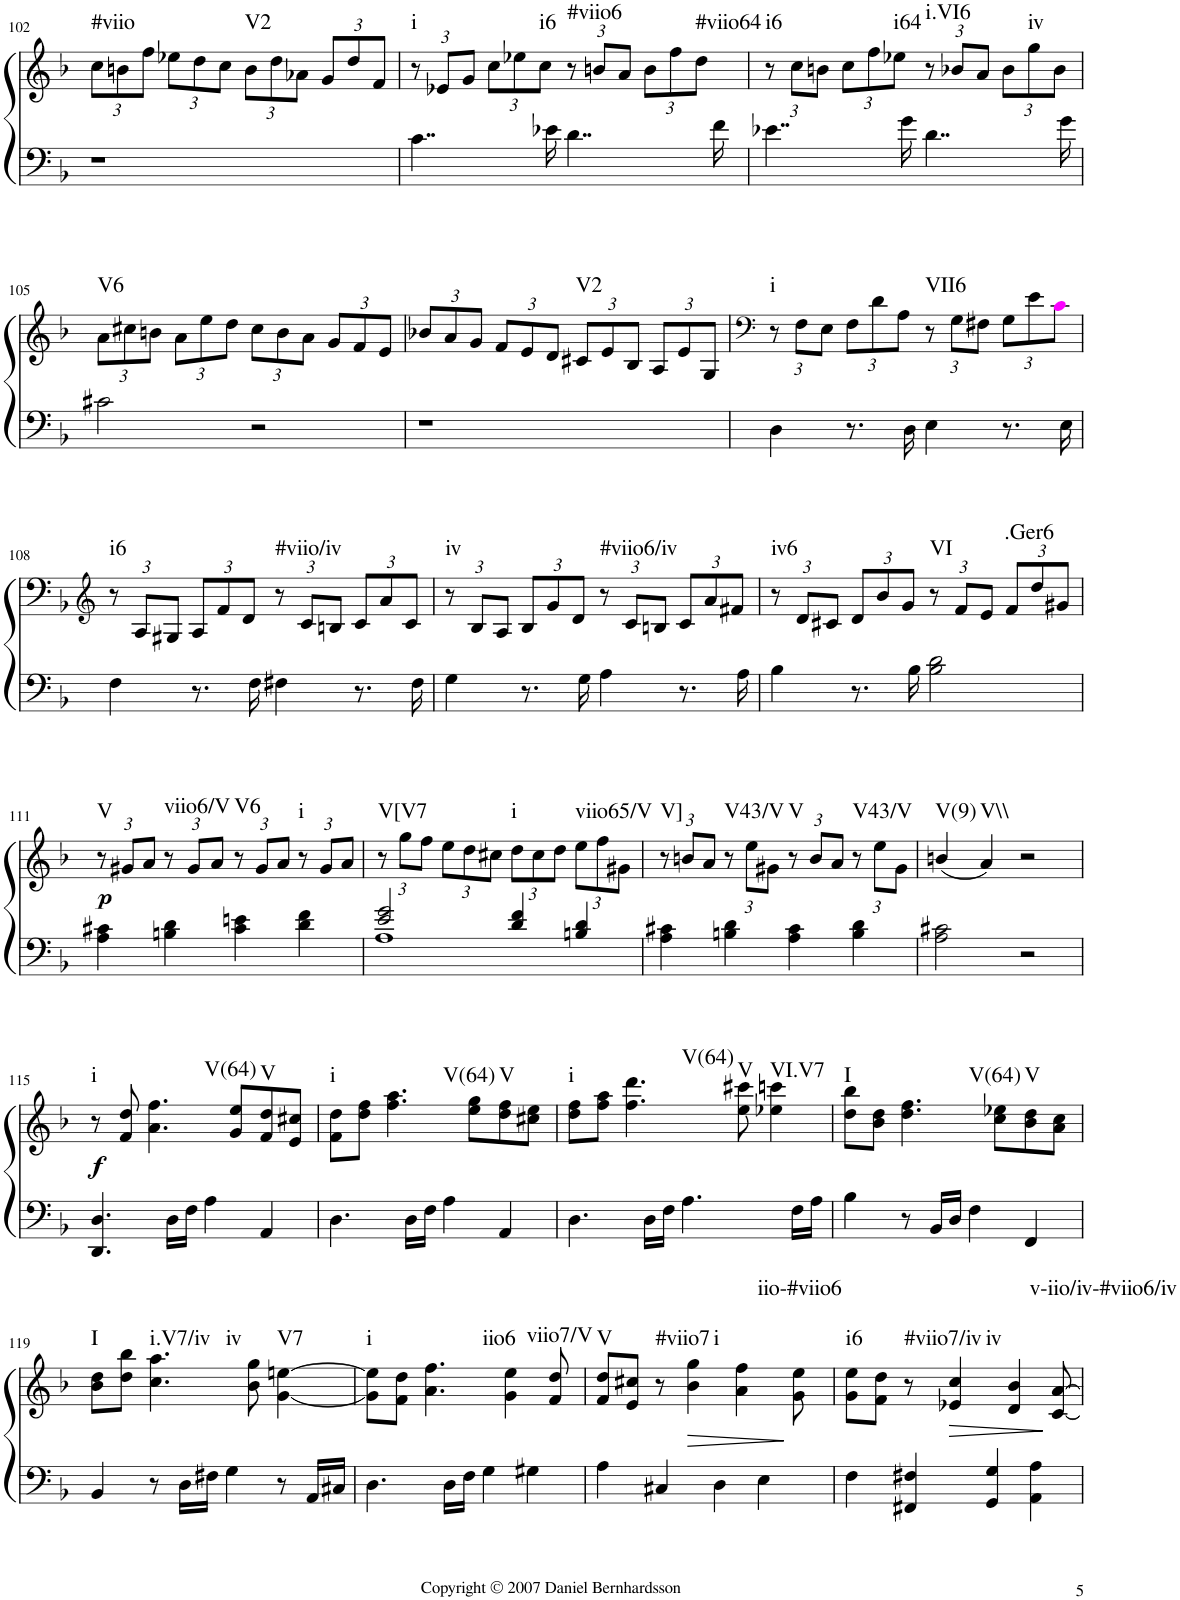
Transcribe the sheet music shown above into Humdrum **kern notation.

**kern	**kern	**dynam	**harte
*part1	*part1	*part1	*part1
*staff2	*staff1	*staff1/2	*
*I"Piano	*	*	*
*I'Pno.	*	*	*
!!LO:PB:g=z
*clefF4	*clefG2	*	*
*k[b-]	*k[b-]	*	*
*F:	*F:	*	*
*M4/4	*M4/4	*	*
*met(c)	*met(c)	*	*
*	*Xbrackettup	*	*
=102	=102	=102	=102
!	!	!	!LO:H:kt=#viio
1r	12cc\L	.	N
.	12bn\	.	.
.	12ff\J	.	.
.	12ee-X\L	.	.
.	12dd\	.	.
.	12cc\J	.	.
!	!	!	!LO:H:kt=V2
.	12b\L	.	N
.	12dd\	.	.
.	12a-X\J	.	.
.	12g/L	.	.
.	12dd/	.	.
.	12f/J	.	.
=103	=103	=103	=103
!	!	!	!LO:H:kt=i
4..c\	12r	.	N
.	12e-X/L	.	.
.	12g/J	.	.
.	12cc\L	.	.
.	12ee-X\	.	.
!	!	!	!LO:H:kt=i6
.	12cc\J	.	N
16e-X\	.	.	.
!	!	!	!LO:H:kt=#viio6
4..d\	12r	.	N
.	12bn/L	.	.
.	12a/J	.	.
.	12b\L	.	.
.	12ff\	.	.
!	!	!	!LO:H:kt=#viio64
.	12dd\J	.	N
16f\	.	.	.
=104	=104	=104	=104
!	!	!	!LO:H:kt=i6
4..e-X\	12r	.	N
.	12cc\L	.	.
.	12bn\J	.	.
.	12cc\L	.	.
.	12ff\	.	.
!	!	!	!LO:H:kt=i64
.	12ee-X\J	.	N
16g\	.	.	.
!	!	!	!LO:H:kt=i.VI6
4..d\	12r	.	N
.	12b-X/L	.	.
.	12a/J	.	.
.	12b-\L	.	.
!	!	!	!LO:H:kt=iv
.	12gg\	.	N
.	12b-\J	.	.
16g\	.	.	.
!!LO:LB:g=z
=105	=105	=105	=105
!	!	!	!LO:H:kt=V6
2c#X\	12a\L	.	N
.	12cc#X\	.	.
.	12bn\J	.	.
.	12a\L	.	.
.	12ee\	.	.
.	12dd\J	.	.
2r	12cc#\L	.	.
.	12b\	.	.
.	12a\J	.	.
.	12g/L	.	.
.	12f/	.	.
.	12e/J	.	.
=106	=106	=106	=106
1r	12b-X/L	.	.
.	12a/	.	.
.	12g/J	.	.
.	12f/L	.	.
.	12e/	.	.
.	12d/J	.	.
!	!	!	!LO:H:kt=V2
.	12c#X/L	.	N
.	12e/	.	.
.	12B-/J	.	.
.	12A/L	.	.
.	12e/	.	.
.	12G/J	.	.
=107	=107	=107	=107
*	*clefF4	*	*
!	!	!	!LO:H:kt=i
4D\	12r	.	N
.	12F\L	.	.
.	12E\J	.	.
8.r	12F\L	.	.
.	12d\	.	.
.	12A\J	.	.
16D\	.	.	.
!	!	!	!LO:H:kt=VII6
4E\	12r	.	N
.	12G\L	.	.
.	12F#X\J	.	.
8.r	12G\L	.	.
.	12e\	.	.
.	12ci\J	.	.
16E\	.	.	.
!!LO:LB:g=z
=108	=108	=108	=108
*	*clefG2	*	*
!	!	!	!LO:H:kt=i6
4F\	12r	.	N
.	12A/L	.	.
.	12G#X/J	.	.
8.r	12A/L	.	.
.	12f/	.	.
.	12d/J	.	.
16F\	.	.	.
!	!	!	!LO:H:kt=#viio/iv
4F#X\	12r	.	N
.	12c/L	.	.
.	12Bn/J	.	.
8.r	12c/L	.	.
.	12a/	.	.
.	12c/J	.	.
16F#\	.	.	.
=109	=109	=109	=109
!	!	!	!LO:H:kt=iv
4G\	12r	.	N
.	12B-/L	.	.
.	12A/J	.	.
8.r	12B-/L	.	.
.	12g/	.	.
.	12d/J	.	.
16G\	.	.	.
!	!	!	!LO:H:kt=#viio6/iv
4A\	12r	.	N
.	12c/L	.	.
.	12Bn/J	.	.
8.r	12c/L	.	.
.	12a/	.	.
.	12f#X/J	.	.
16A\	.	.	.
=110	=110	=110	=110
!	!	!	!LO:H:kt=iv6
4B-\	12r	.	N
.	12d/L	.	.
.	12c#X/J	.	.
8.r	12d/L	.	.
.	12b-/	.	.
.	12g/J	.	.
16B-\	.	.	.
!	!	!	!LO:H:kt=VI
2B-\ 2d\	12r	.	N
.	12f/L	.	.
.	12e/J	.	.
!	!	!	!LO:H:kt=.Ger6
.	12f/L	.	N
.	12dd/	.	.
.	12g#X/J	.	.
!!LO:LB:g=z
=111	=111	=111	=111
!	!	!LO:DY:b	!LO:H:kt=V
4A\ 4c#X\	12r	p	N
.	12g#X/L	.	.
.	12a/J	.	.
!	!	!	!LO:H:kt=viio6/V
4Bn\ 4d\	12r	.	N
.	12g#/L	.	.
.	12a/J	.	.
!	!	!	!LO:H:kt=V6
4c#\ 4en\	12r	.	N
.	12g#/L	.	.
.	12a/J	.	.
!	!	!	!LO:H:kt=i
4d\ 4f\	12r	.	N
.	12g#/L	.	.
.	12a/J	.	.
=112	=112	=112	=112
*^	*	*	*
!	!	!	!	!LO:H:kt=V[V7
2e/ 2g/	1A	12r	.	N
.	.	12gg\L	.	.
.	.	12ff\J	.	.
.	.	12ee\L	.	.
.	.	12dd\	.	.
.	.	12cc#X\J	.	.
!	!	!	!	!LO:H:kt=i
4d/ 4f/	.	12dd\L	.	N
.	.	12cc#\	.	.
.	.	12dd\J	.	.
!	!	!	!	!LO:H:kt=viio65/V
4Bn/ 4d/	.	12ee\L	.	N
.	.	12ff\	.	.
.	.	12g#X\J	.	.
*v	*v	*	*	*
=113	=113	=113	=113
!	!	!	!LO:H:kt=V]
4A\ 4c#X\	12r	.	N
.	12bn/L	.	.
.	12a/J	.	.
!	!	!	!LO:H:kt=V43/V
4Bn\ 4d\	12r	.	N
.	12ee\L	.	.
.	12g#X\J	.	.
!	!	!	!LO:H:kt=V
4A\ 4c#\	12r	.	N
.	12b/L	.	.
.	12a/J	.	.
!	!	!	!LO:H:kt=V43/V
4B\ 4d\	12r	.	N
.	12ee\L	.	.
.	12g#\J	.	.
=114	=114	=114	=114
!	!	!	!LO:H:kt=V(9)
2A\ 2c#X\	(4bn/	.	N
!	!	!	!LO:H:kt=V\\
.	4a/)	.	N
2r	2r	.	.
!!LO:LB:g=z
=115	=115	=115	=115
!	!	!LO:DY:b	!LO:H:kt=i
4.DD/ 4.D/	8r	f	N
.	8f/ 8dd/	.	.
!	!	!	!LO:H:kt=V(64)
.	4.a\ 4.ff\	.	N
16D\LL	.	.	.
16F\JJ	.	.	.
4A\	.	.	.
.	8g/ 8ee/L	.	.
!	!	!	!LO:H:kt=V
4AA/	8f/ 8dd/	.	N
.	8e/ 8cc#X/J	.	.
=116	=116	=116	=116
!	!	!	!LO:H:kt=i
4.D\	8f\ 8dd\L	.	N
.	8dd\ 8ff\J	.	.
!	!	!	!LO:H:kt=V(64)
.	4.ff\ 4.aa\	.	N
16D\LL	.	.	.
16F\JJ	.	.	.
4A\	.	.	.
.	8ee\ 8gg\L	.	.
!	!	!	!LO:H:kt=V
4AA/	8dd\ 8ff\	.	N
.	8cc#X\ 8ee\J	.	.
=117	=117	=117	=117
!	!	!	!LO:H:kt=i
4.D\	8dd\ 8ff\L	.	N
.	8ff\ 8aa\J	.	.
!	!	!	!LO:H:kt=V(64)
.	4.ff\ 4.ddd\	.	N
16D\LL	.	.	.
16F\JJ	.	.	.
4.A\	.	.	.
!	!	!	!LO:H:kt=V
.	8ee\ 8ccc#X\	.	N
!	!	!	!LO:H:kt=VI.V7
.	4ee-X\ 4cccn\	.	N
16F\LL	.	.	.
16A\JJ	.	.	.
=118	=118	=118	=118
!	!	!	!LO:H:kt=I
4B-\	8dd\ 8bb-\L	.	N
.	8b-\ 8dd\J	.	.
!	!	!	!LO:H:kt=V(64)
8r	4.dd\ 4.ff\	.	N
16BB-/LL	.	.	.
16D/JJ	.	.	.
4F\	.	.	.
.	8cc\ 8ee-X\L	.	.
!	!	!	!LO:H:kt=V
4FF/	8b-\ 8dd\	.	N
.	8a\ 8cc\J	.	.
!!LO:LB:g=z
=119	=119	=119	=119
!	!	!	!LO:H:kt=I
4BB-/	8b-\ 8dd\L	.	N
.	8dd\ 8bb-\J	.	.
!	!	!	!LO:H:n=1:kt=i.V7/iv
!	!	!	!LO:H:n=2:kt=iv
8r	4.cc\ 4.aa\	.	N N
16D\LL	.	.	.
16F#X\JJ	.	.	.
4G\	.	.	.
.	8b-\ 8gg\	.	.
!	!	!	!LO:H:kt=V7
8r	[4g\ [4een\	.	N
16AA/LL	.	.	.
16C#X/JJ	.	.	.
=120	=120	=120	=120
!	!	!	!LO:H:kt=i
4.D\	8g\] 8ee\]L	.	N
.	8f\ 8dd\J	.	.
!	!	!	!LO:H:kt=iio6
.	4.a\ 4.ff\	.	N
16D\LL	.	.	.
16F\JJ	.	.	.
4G\	.	.	.
!	!	!	!LO:H:kt=viio7/V
.	4g\ 4ee\	.	N
4G#X\	.	.	.
.	8f/ 8dd/	.	.
=121	=121	=121	=121
!	!	!	!LO:H:kt=V
4A\	8f/ 8dd/L	.	N
.	8e/ 8cc#X/J	.	.
!	!	!	!LO:H:kt=#viio7
4C#X/	8r	.	N
!	!	!LO:HP:b	!LO:H:kt=i
.	4b-\ 4gg\	>	N
4D\	.	.	.
!	!	!	!LO:H:kt=iio-#viio6
.	4a\ 4ff\	.	N
4E\	.	.	.
.	8g\ 8ee\	]	.
=122	=122	=122	=122
!	!	!	!LO:H:kt=i6
4F\	8g\ 8ee\L	.	N
.	8f\ 8dd\J	.	.
!	!	!	!LO:H:kt=#viio7/iv
4FF#X/ 4F#X/	8r	.	N
!	!	!LO:HP:b	!LO:H:kt=iv
.	4e-X/ 4cc/	>	N
4GG/ 4G/	.	.	.
!	!	!	!LO:H:kt=v-iio/iv-#viio6/iv
.	4d/ 4b-/	.	N
4AA\ 4A\	.	.	.
.	[8c/ [8a/	]	.
=	=	=	=
*-	*-	*-	*-
